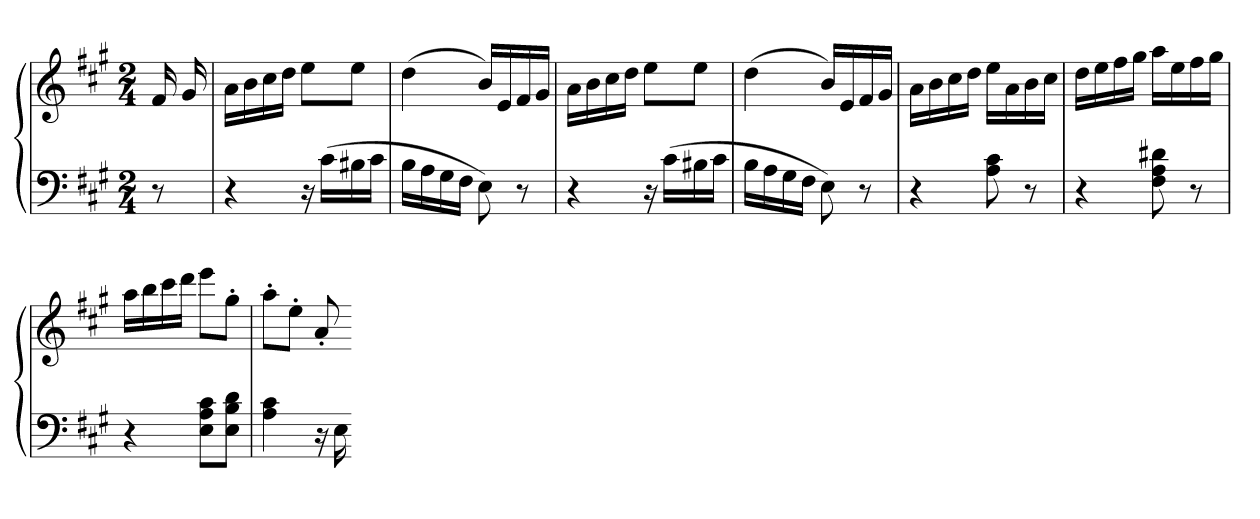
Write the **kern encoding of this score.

**kern	**kern
*part1	*part1
*staff2	*staff1
*clefF4	*clefG2
*k[f#c#g#]	*k[f#c#g#]
*A:	*A:
*M2/4	*M2/4
=	=
8r	16f#
.	16g#
=	=
4r	16aLL
.	16b
.	16cc#
.	16ddJJ
16r	8eeL
(16c#LL	.
16B#X	8eeJ
16c#JJ	.
=	=
16BLL	(4dd
16A	.
16G#	.
16F#JJ	.
8E)	16bLL)
.	16e
8r	16f#
.	16g#JJ
=	=
4r	16aLL
.	16b
.	16cc#
.	16ddJJ
16r	8eeL
(16c#LL	.
16B#X	8eeJ
16c#JJ	.
=	=
16BLL	(4dd
16A	.
16G#	.
16F#JJ	.
8E)	16bLL)
.	16e
8r	16f#
.	16g#JJ
=	=
4r	16aLL
.	16b
.	16cc#
.	16ddJJ
8A 8c#	16eeLL
.	16a
8r	16b
.	16cc#JJ
=	=
4r	16ddLL
.	16ee
.	16ff#
.	16gg#JJ
8F# 8A 8d#X	16aaLL
.	16ee
8r	16ff#
.	16gg#JJ
=	=
4r	16aaLL
.	16bb
.	16ccc#
.	16dddJJ
8E 8A 8c#L	8eeeL
8E 8B 8dJ	8gg#'J
=	=
4A 4c#	8aa'L
.	8ee'J
16r	8a'
16E	.
=-	=-
*-	*-
